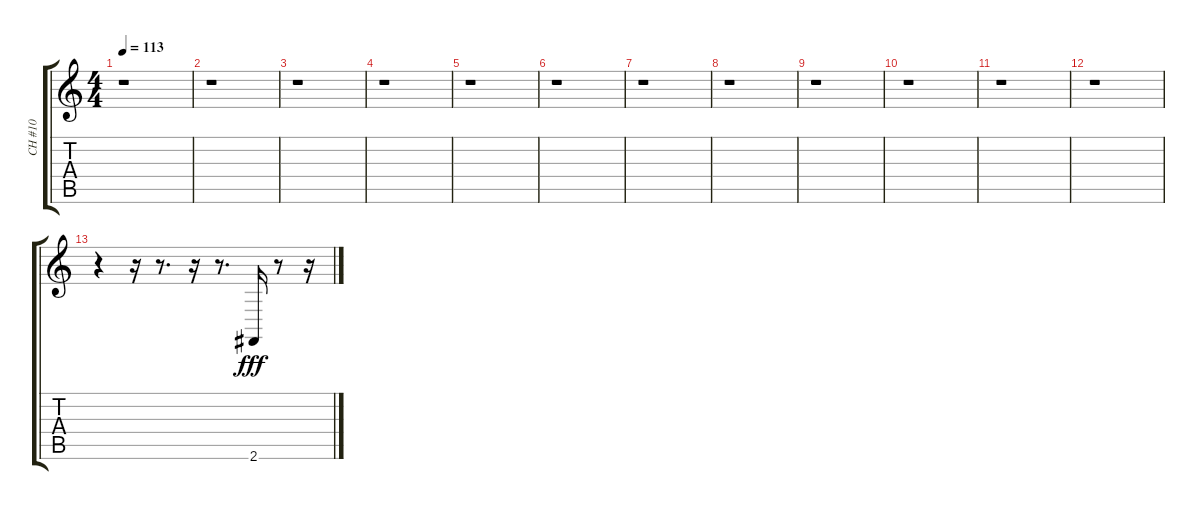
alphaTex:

\track ("CH #10" "CH #10") {instrument acousticgrandpiano}
\staff {score tabs}
\tuning (E4 B3 G3 D3 A2 E2) {hide}
\ts (4 4)
\tempo 113
\clef g2
\ks c
r.1{dy fff} |
r.1 |
r.1 |
r.1 |
r.1 |
r.1 |
r.1 |
r.1 |
r.1 |
r.1 |
r.1 |
r.1 |
r.4 r.16 r.8{d} r.16 r.8{d} 2.6.16 r.8 r.16
